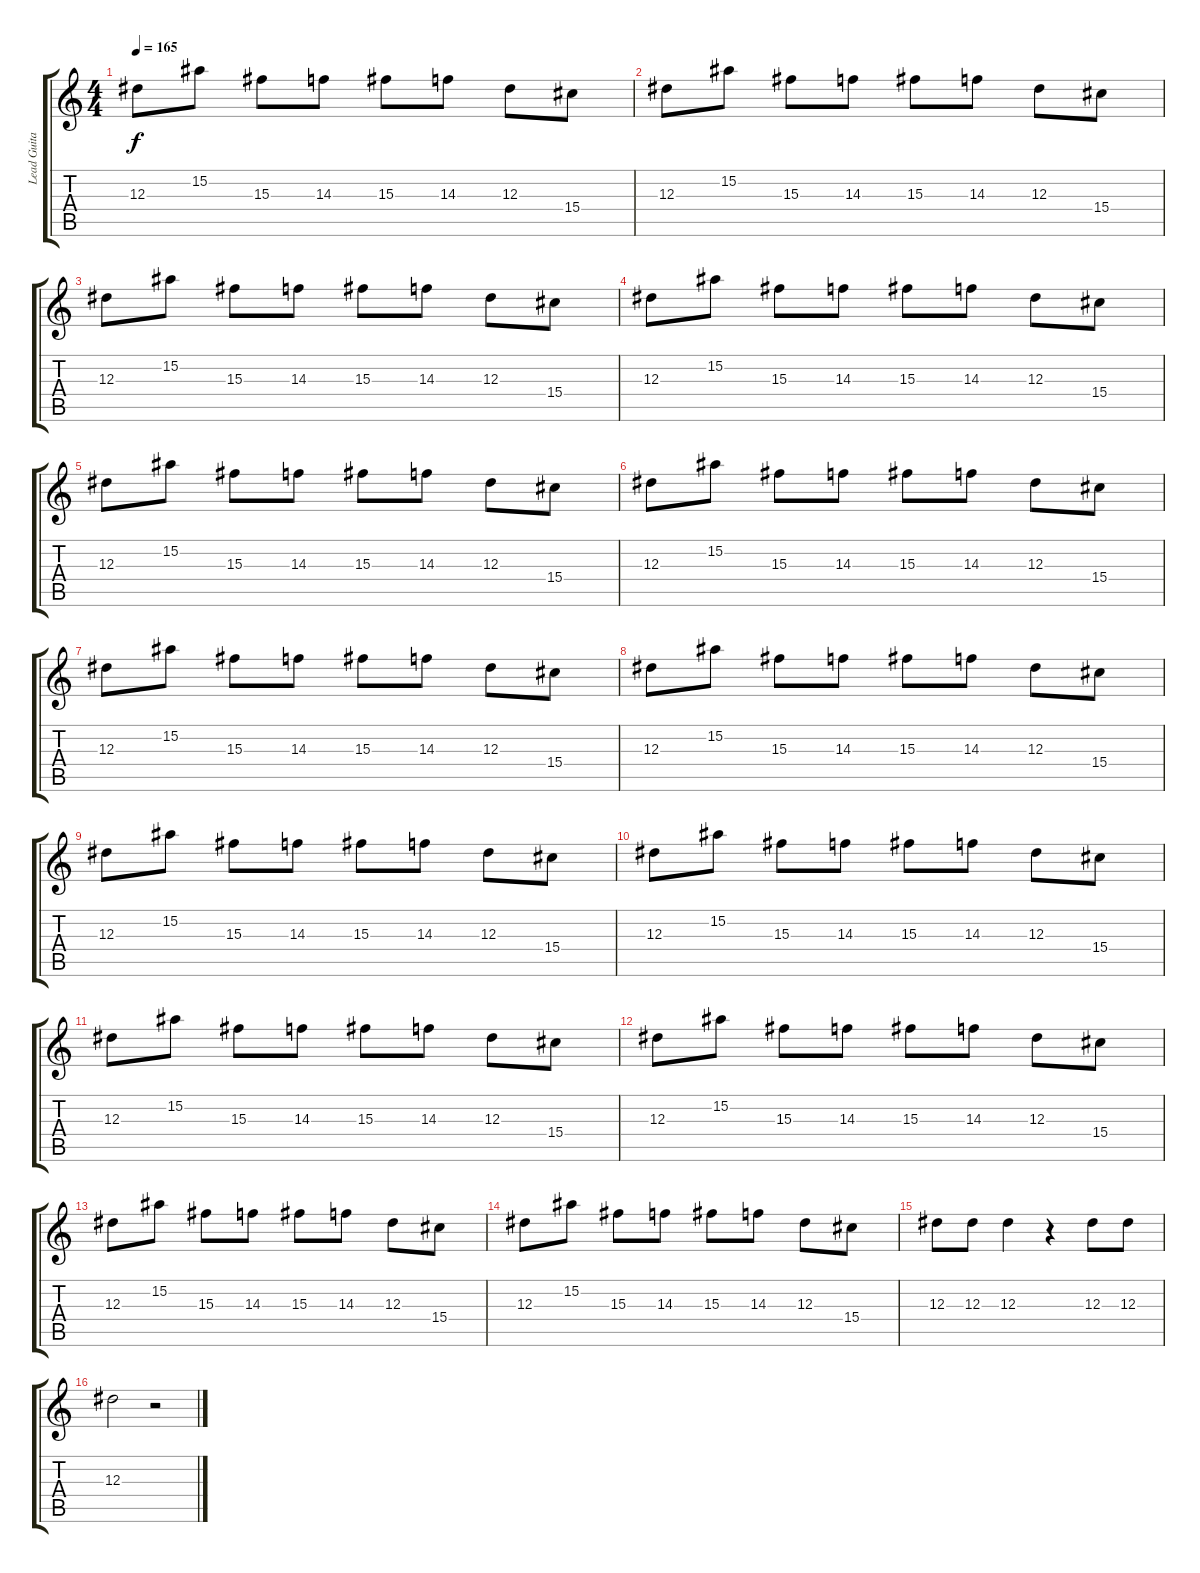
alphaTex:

\track ("Lead Guitar" "Lead Guita") {instrument distortionguitar}
\staff {score tabs}
\tuning (C4 G3 Eb3 Bb2 F2 C2) {hide}
\ts (4 4)
\tempo 165
\clef g2
\ks c
12.3.8{dy f} 15.2.8 15.3.8 14.3.8 15.3.8 14.3.8 12.3.8 15.4.8 |
12.3.8 15.2.8 15.3.8 14.3.8 15.3.8 14.3.8 12.3.8 15.4.8 |
12.3.8 15.2.8 15.3.8 14.3.8 15.3.8 14.3.8 12.3.8 15.4.8 |
12.3.8 15.2.8 15.3.8 14.3.8 15.3.8 14.3.8 12.3.8 15.4.8 |
12.3.8 15.2.8 15.3.8 14.3.8 15.3.8 14.3.8 12.3.8 15.4.8 |
12.3.8 15.2.8 15.3.8 14.3.8 15.3.8 14.3.8 12.3.8 15.4.8 |
12.3.8 15.2.8 15.3.8 14.3.8 15.3.8 14.3.8 12.3.8 15.4.8 |
12.3.8 15.2.8 15.3.8 14.3.8 15.3.8 14.3.8 12.3.8 15.4.8 |
12.3.8 15.2.8 15.3.8 14.3.8 15.3.8 14.3.8 12.3.8 15.4.8 |
12.3.8 15.2.8 15.3.8 14.3.8 15.3.8 14.3.8 12.3.8 15.4.8 |
12.3.8 15.2.8 15.3.8 14.3.8 15.3.8 14.3.8 12.3.8 15.4.8 |
12.3.8 15.2.8 15.3.8 14.3.8 15.3.8 14.3.8 12.3.8 15.4.8 |
12.3.8 15.2.8 15.3.8 14.3.8 15.3.8 14.3.8 12.3.8 15.4.8 |
12.3.8 15.2.8 15.3.8 14.3.8 15.3.8 14.3.8 12.3.8 15.4.8 |
12.3.8 12.3.8 12.3.4 r.4 12.3.8 12.3.8 |
12.3.2 r.2
